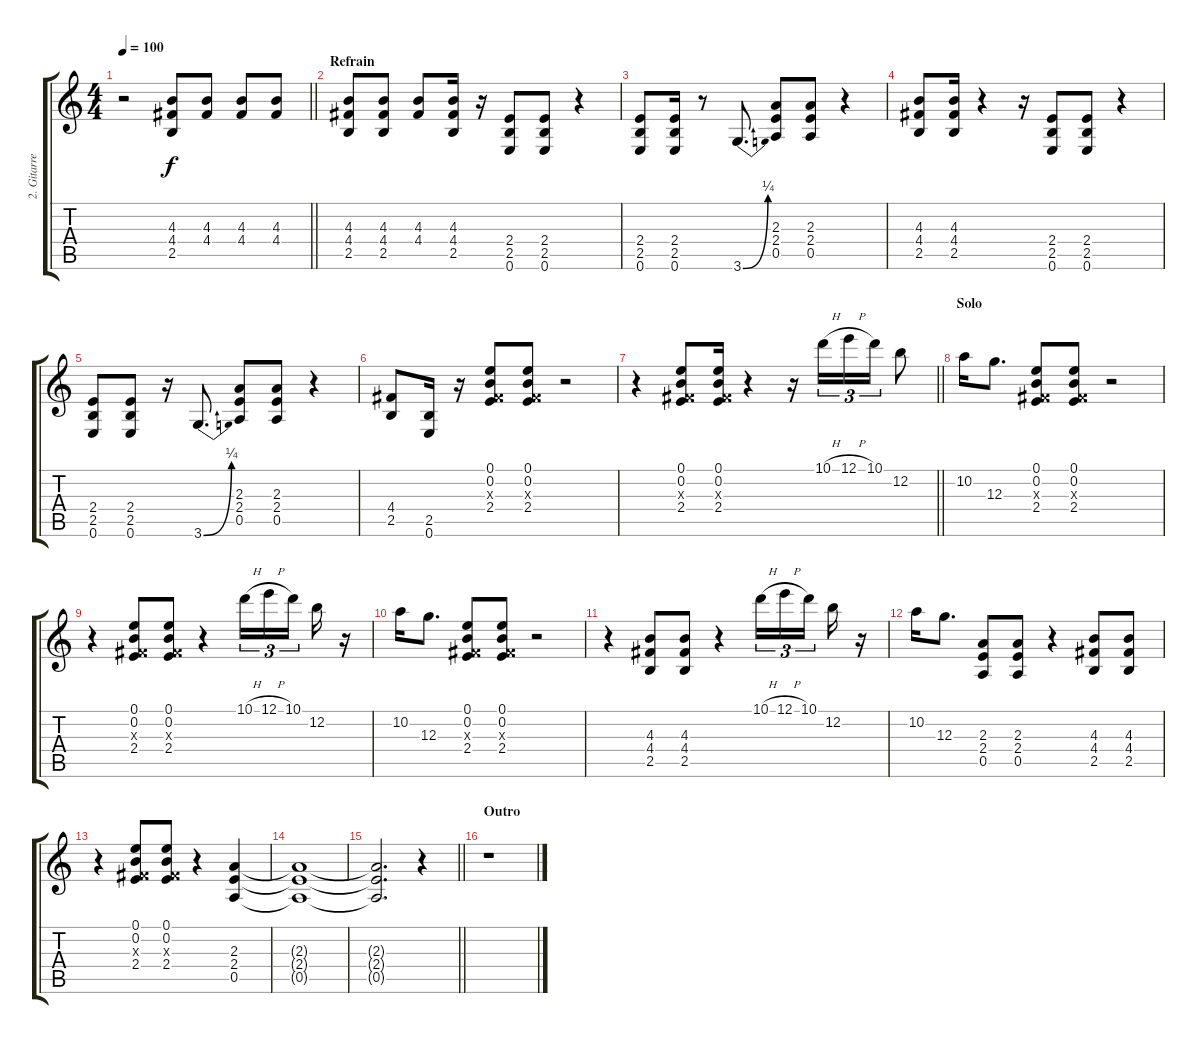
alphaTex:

\track ("2. Gitarre" "2. Gitarre") {instrument overdrivenguitar}
\staff {score tabs}
\tuning (E4 B3 G3 D3 A2 E2) {hide}
\ts (4 4)
\tempo 100
\clef g2
\barLineRight lightlight
\ks c
r.2{dy f} (4.3 4.4 2.5).8 (4.3 4.4).8 (4.3 4.4).8 (4.3 4.4).8 |
\section ("" "Refrain")
(4.3 4.4 2.5).8 (4.3 4.4 2.5).8 (4.3 4.4).8 (4.3 4.4 2.5).16 r.16 (2.4 2.5 0.6).8 (2.4 2.5 0.6).8 r.4 |
(2.4 2.5 0.6).8 (2.4 2.5 0.6).16 r.8 3.6{be (bend 0 0 60 1)}.8{d} (2.3 2.4 0.5).8 (2.3 2.4 0.5).8 r.4 |
(4.3 4.4 2.5).8 (4.3 4.4 2.5).16 r.4 r.16 (2.4 2.5 0.6).8 (2.4 2.5 0.6).8 r.4 |
(2.4 2.5 0.6).8 (2.4 2.5 0.6).8 r.16 3.6{be (bend 0 0 60 1)}.8{d} (2.3 2.4 0.5).8 (2.3 2.4 0.5).8 r.4 |
(4.4 2.5).8 (2.5 0.6).16 r.16 (0.1 0.2 -1.3{x} 2.4).8 (0.1 0.2 -1.3{x} 2.4).8 r.2 |
\barLineRight lightlight
r.4 (0.1 0.2 -1.3{x} 2.4).8 (0.1 0.2 -1.3{x} 2.4).16 r.4 r.16 10.1{h}.16{tu (3 2)} 12.1{h}.16{tu (3 2)} 10.1.16{tu (3 2)} 12.2.8 |
\section ("" "Solo")
10.2.16 12.3.8{d} (0.1 0.2 -1.3{x} 2.4).8 (0.1 0.2 -1.3{x} 2.4).8 r.2 |
r.4 (0.1 0.2 -1.3{x} 2.4).8 (0.1 0.2 -1.3{x} 2.4).8 r.4 10.1{h}.16{tu (3 2)} 12.1{h}.16{tu (3 2)} 10.1.16{tu (3 2) beam splitsecondary} 12.2.16 r.16 |
10.2.16 12.3.8{d} (0.1 0.2 -1.3{x} 2.4).8 (0.1 0.2 -1.3{x} 2.4).8 r.2 |
r.4 (4.3 4.4 2.5).8 (4.3 4.4 2.5).8 r.4 10.1{h}.16{tu (3 2)} 12.1{h}.16{tu (3 2)} 10.1.16{tu (3 2) beam splitsecondary} 12.2.16 r.16 |
10.2.16 12.3.8{d} (2.3 2.4 0.5).8 (2.3 2.4 0.5).8 r.4 (4.3 4.4 2.5).8 (4.3 4.4 2.5).8 |
r.4 (0.1 0.2 -1.3{x} 2.4).8 (0.1 0.2 -1.3{x} 2.4).8 r.4 (2.3 2.4 0.5).4 |
(2.3{t} 2.4{t} 0.5{t}).1 |
\barLineRight lightlight
(2.3{t} 2.4{t} 0.5{t}).2{d} r.4 |
\section ("" "Outro")
r.1
